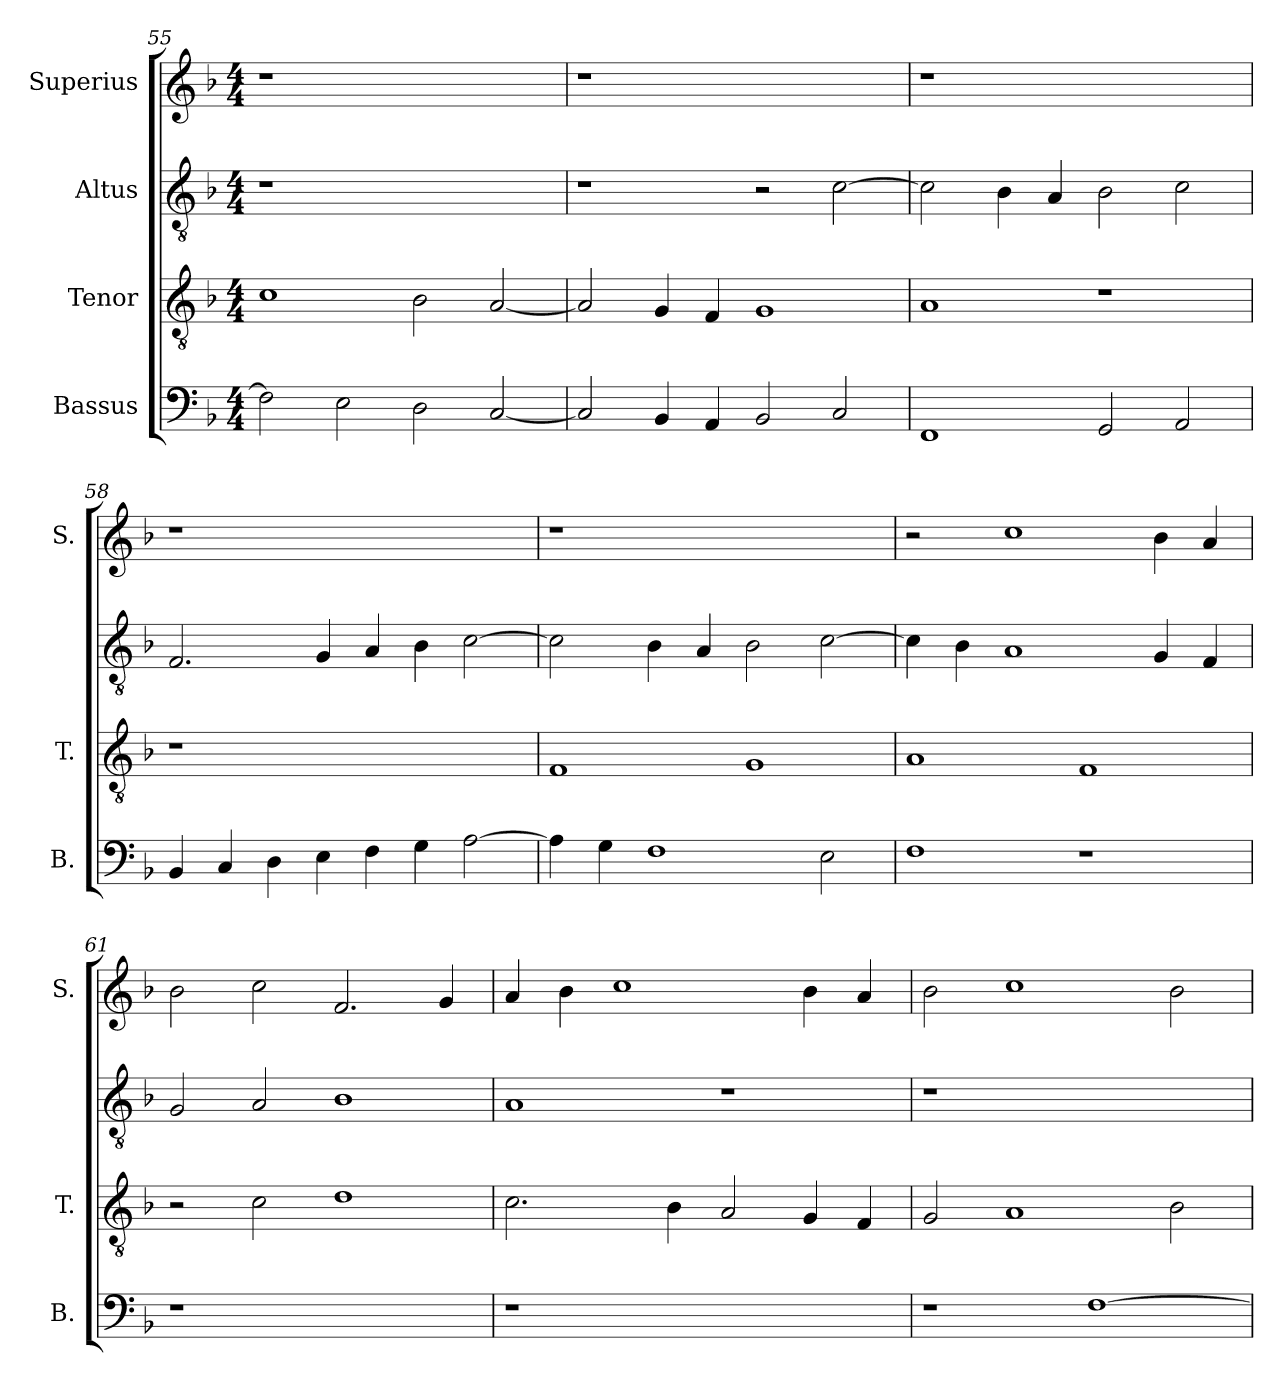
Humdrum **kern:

**kern	**kern	**kern	**kern
*part4	*part3	*part2	*part1
*staff4	*staff3	*staff2	*staff1
*I"Bassus	*I"Tenor	*I"Altus	*I"Superius
*I'B.	*I'T.	*	*I'S.
*clefF4	*clefGv2	*clefGv2	*clefG2
*	*ITrd7c12	*ITrd7c12	*
*k[b-]	*k[b-]	*k[b-]	*k[b-]
*F:	*F:	*F:	*F:
*M4/4	*M4/4	*M4/4	*M4/4
=55	=55	=55	=55
!	!	!LO:N:vis=1	!LO:N:vis=1
2Fi\]	1Ci	1r	1r
2Ei\	.	.	.
2Di\	2BB-i\	1ryy	1ryy
[<2Ci/	[<2AAi/	.	.
!!LO:LB:g=z
=56	=56	=56	=56
!	!	!	!LO:N:vis=1
2Ci/]	2AAi/]	1r	1r
4BB-i/	4GGi/	.	.
4AAi/	4FFi/	.	.
2BB-i/	1GGi	2r	1ryy
2Ci/	.	[>2Ci\	.
=57	=57	=57	=57
!	!	!	!LO:N:vis=1
1FFi	1AAi	2Ci\]	1r
.	.	4BB-i\	.
.	.	4AAi/	.
2GGi/	1r	2BB-i\	1ryy
2AAi/	.	2Ci\	.
=58	=58	=58	=58
!	!LO:N:vis=1	!	!LO:N:vis=1
4BB-i/	1r	2.FFi/	1r
4Ci/	.	.	.
4Di\	.	.	.
4Ei\	.	4GGi/	.
4Fi\	1ryy	4AAi/	1ryy
4Gi\	.	4BB-i\	.
[>2Ai\	.	[>2Ci\	.
=59	=59	=59	=59
!	!	!	!LO:N:vis=1
4Ai\]	1FFi	2Ci\]	1r
4Gi\	.	.	.
1Fi	.	4BB-i\	.
.	.	4AAi/	.
.	1GGi	2BB-i\	1ryy
2Ei\	.	[>2Ci\	.
=60	=60	=60	=60
1Fi	1AAi	4Ci\]	2r
.	.	4BB-i\	.
.	.	1AAi	1cci
1r	1FFi	.	.
.	.	4GGi/	4b-i\
.	.	4FFi/	4ai/
!!LO:PB:g=z
=61	=61	=61	=61
!LO:N:vis=1	!	!	!
1r	2r	2GGi/	2b-i\
.	2Ci\	2AAi/	2cci\
1ryy	1Di	1BB-i	2.fi/
.	.	.	4gi/
=62	=62	=62	=62
!LO:N:vis=1	!	!	!
1r	2.Ci\	1AAi	4ai/
.	.	.	4b-i\
.	.	.	1cci
.	4BB-i\	.	.
1ryy	2AAi/	1r	.
.	4GGi/	.	4b-i\
.	4FFi/	.	4ai/
=63	=63	=63	=63
!	!	!LO:N:vis=1	!
1r	2GGi/	1r	2b-i\
.	1AAi	.	1cci
[>1Fi	.	1ryy	.
.	2BB-i\	.	2b-i\
=	=	=	=
*-	*-	*-	*-
